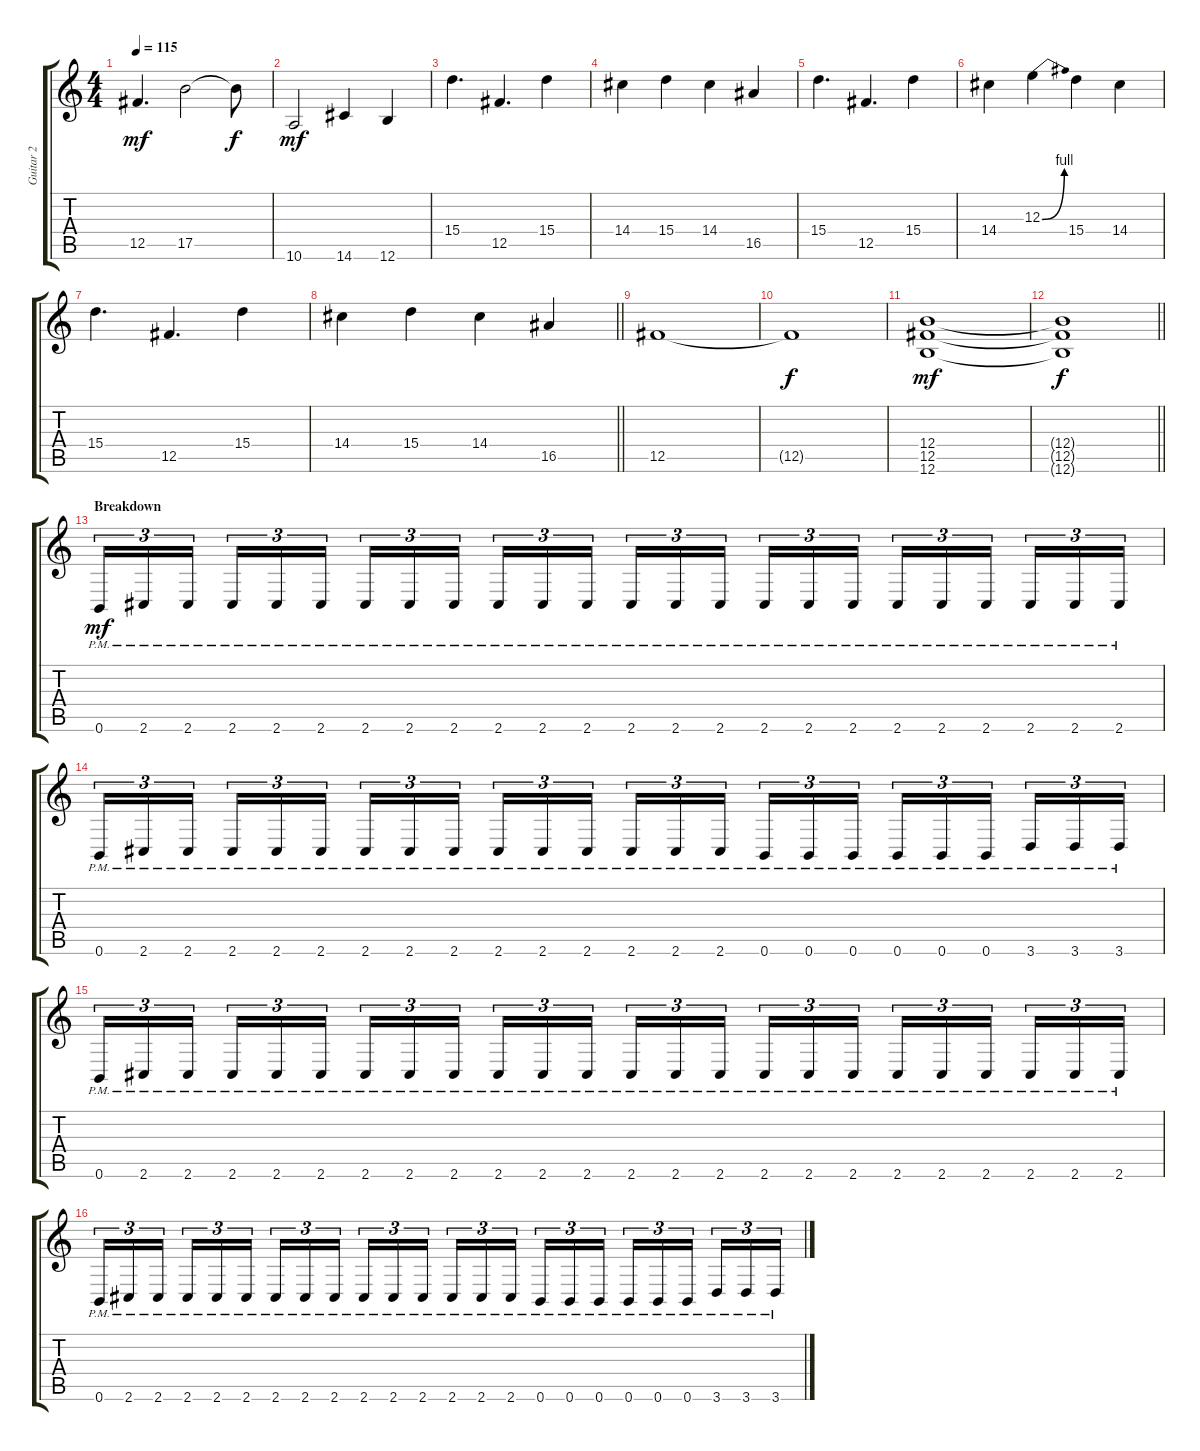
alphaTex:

\track ("Guitar 2" "Guitar 2") {instrument distortionguitar}
\staff {score tabs}
\tuning (Db4 Ab3 E3 B2 Gb2 B1) {hide}
\ts (4 4)
\tempo 115
\clef g2
\ks c
12.5.4{d dy mf} 17.5.2 17.5{t}.8{dy f} |
10.6.2{dy mf} 14.6.4 12.6.4 |
15.4.4{d} 12.5.4{d} 15.4.4 |
14.4.4 15.4.4 14.4.4 16.5.4 |
15.4.4{d} 12.5.4{d} 15.4.4 |
14.4.4 12.3{be (bend 0 0 60 4)}.4 15.4.4 14.4.4 |
15.4.4{d} 12.5.4{d} 15.4.4 |
\barLineRight lightlight
14.4.4 15.4.4 14.4.4 16.5.4 |
12.5.1 |
12.5{t}.1{dy f} |
(12.4 12.5 12.6).1{dy mf} |
\barLineRight lightlight
(12.4{t} 12.5{t} 12.6{t}).1{dy f} |
\section ("" "Breakdown")
0.6{pm}.16{tu (3 2) dy mf} 2.6{pm}.16{tu (3 2)} 2.6{pm}.16{tu (3 2)} 2.6{pm}.16{tu (3 2)} 2.6{pm}.16{tu (3 2)} 2.6{pm}.16{tu (3 2)} 2.6{pm}.16{tu (3 2)} 2.6{pm}.16{tu (3 2)} 2.6{pm}.16{tu (3 2)} 2.6{pm}.16{tu (3 2)} 2.6{pm}.16{tu (3 2)} 2.6{pm}.16{tu (3 2)} 2.6{pm}.16{tu (3 2)} 2.6{pm}.16{tu (3 2)} 2.6{pm}.16{tu (3 2)} 2.6{pm}.16{tu (3 2)} 2.6{pm}.16{tu (3 2)} 2.6{pm}.16{tu (3 2)} 2.6{pm}.16{tu (3 2)} 2.6{pm}.16{tu (3 2)} 2.6{pm}.16{tu (3 2)} 2.6{pm}.16{tu (3 2)} 2.6{pm}.16{tu (3 2)} 2.6{pm}.16{tu (3 2)} |
0.6{pm}.16{tu (3 2)} 2.6{pm}.16{tu (3 2)} 2.6{pm}.16{tu (3 2)} 2.6{pm}.16{tu (3 2)} 2.6{pm}.16{tu (3 2)} 2.6{pm}.16{tu (3 2)} 2.6{pm}.16{tu (3 2)} 2.6{pm}.16{tu (3 2)} 2.6{pm}.16{tu (3 2)} 2.6{pm}.16{tu (3 2)} 2.6{pm}.16{tu (3 2)} 2.6{pm}.16{tu (3 2)} 2.6{pm}.16{tu (3 2)} 2.6{pm}.16{tu (3 2)} 2.6{pm}.16{tu (3 2)} 0.6{pm}.16{tu (3 2)} 0.6{pm}.16{tu (3 2)} 0.6{pm}.16{tu (3 2)} 0.6{pm}.16{tu (3 2)} 0.6{pm}.16{tu (3 2)} 0.6{pm}.16{tu (3 2)} 3.6{pm}.16{tu (3 2)} 3.6{pm}.16{tu (3 2)} 3.6{pm}.16{tu (3 2)} |
0.6{pm}.16{tu (3 2)} 2.6{pm}.16{tu (3 2)} 2.6{pm}.16{tu (3 2)} 2.6{pm}.16{tu (3 2)} 2.6{pm}.16{tu (3 2)} 2.6{pm}.16{tu (3 2)} 2.6{pm}.16{tu (3 2)} 2.6{pm}.16{tu (3 2)} 2.6{pm}.16{tu (3 2)} 2.6{pm}.16{tu (3 2)} 2.6{pm}.16{tu (3 2)} 2.6{pm}.16{tu (3 2)} 2.6{pm}.16{tu (3 2)} 2.6{pm}.16{tu (3 2)} 2.6{pm}.16{tu (3 2)} 2.6{pm}.16{tu (3 2)} 2.6{pm}.16{tu (3 2)} 2.6{pm}.16{tu (3 2)} 2.6{pm}.16{tu (3 2)} 2.6{pm}.16{tu (3 2)} 2.6{pm}.16{tu (3 2)} 2.6{pm}.16{tu (3 2)} 2.6{pm}.16{tu (3 2)} 2.6{pm}.16{tu (3 2)} |
0.6{pm}.16{tu (3 2)} 2.6{pm}.16{tu (3 2)} 2.6{pm}.16{tu (3 2)} 2.6{pm}.16{tu (3 2)} 2.6{pm}.16{tu (3 2)} 2.6{pm}.16{tu (3 2)} 2.6{pm}.16{tu (3 2)} 2.6{pm}.16{tu (3 2)} 2.6{pm}.16{tu (3 2)} 2.6{pm}.16{tu (3 2)} 2.6{pm}.16{tu (3 2)} 2.6{pm}.16{tu (3 2)} 2.6{pm}.16{tu (3 2)} 2.6{pm}.16{tu (3 2)} 2.6{pm}.16{tu (3 2)} 0.6{pm}.16{tu (3 2)} 0.6{pm}.16{tu (3 2)} 0.6{pm}.16{tu (3 2)} 0.6{pm}.16{tu (3 2)} 0.6{pm}.16{tu (3 2)} 0.6{pm}.16{tu (3 2)} 3.6{pm}.16{tu (3 2)} 3.6{pm}.16{tu (3 2)} 3.6{pm}.16{tu (3 2)}
